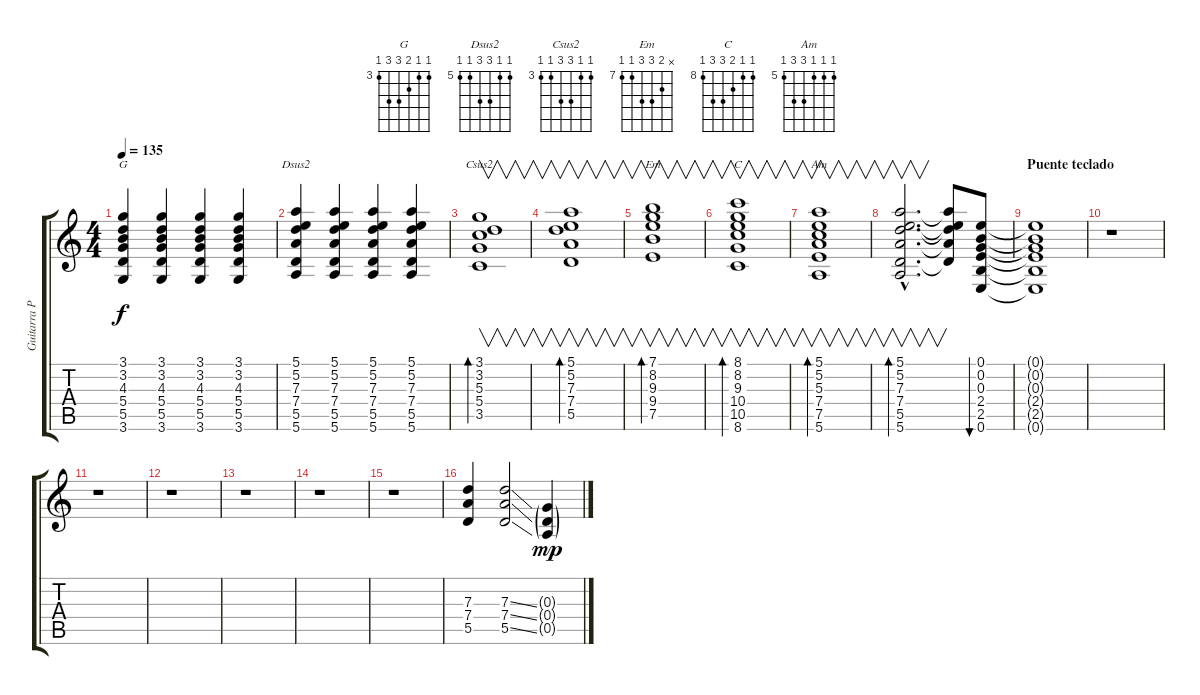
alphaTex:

\track ("Guitarra Primera" "Guitarra P") {instrument electricguitarjazz}
\staff {score tabs}
\tuning (E4 B3 G3 D3 A2 E2) {hide}
\chord ("G" 3 3 4 5 5 3) {firstfret 3}
\chord ("Dsus2" 5 5 7 7 5 5) {firstfret 5}
\chord ("Csus2" 3 3 5 5 3 3) {firstfret 3}
\chord ("Em" x 8 9 9 7 7) {firstfret 7}
\chord ("C" 8 8 9 10 10 8) {firstfret 8}
\chord ("Am" 5 5 5 7 7 5) {firstfret 5}
\ts (4 4)
\tempo 135
\clef g2
\ks c
(3.1 3.2 4.3 5.4 5.5 3.6).4{ch "G" dy f} (3.1 3.2 4.3 5.4 5.5 3.6).4 (3.1 3.2 4.3 5.4 5.5 3.6).4 (3.1 3.2 4.3 5.4 5.5 3.6).4 |
(5.1 5.2 7.3 7.4 5.5 5.6).4{ch "Dsus2"} (5.1 5.2 7.3 7.4 5.5 5.6).4 (5.1 5.2 7.3 7.4 5.5 5.6).4 (5.1 5.2 7.3 7.4 5.5 5.6).4 |
(3.1 3.2 5.3 5.4 3.5).1{v bd 60 ch "Csus2" volume 12 instrument electricguitarjazz} |
(5.1 5.2 7.3 7.4 5.5).1{v bd 60} |
(7.1 8.2 9.3 9.4 7.5).1{v bd 60 ch "Em"} |
(8.1 8.2 9.3 10.4 10.5 8.6).1{v bd 60 ch "C"} |
(5.1 5.2 5.3 7.4 7.5 5.6).1{v bd 60 ch "Am"} |
(5.1{hac} 5.2{hac} 7.3{hac} 7.4{hac} 5.5{hac} 5.6{hac}).2{v d bd 60} (5.1{t} 5.2{t} 7.3{t} 7.4{t} 5.5{t}).8 (0.1 0.2 0.3 2.4 2.5 0.6).8{bu 480} |
\section ("" "Puente teclado")
(0.1{t} 0.2{t} 0.3{t} 2.4{t} 2.5{t} 0.6{t}).1 |
r.1 |
r.1 |
r.1 |
r.1 |
r.1 |
r.1 |
(7.3 7.4 5.5).4{volume 11 instrument overdrivenguitar} (7.3{ss} 7.4{ss} 5.5{ss}).2 (0.3{g} 0.4{g} 0.5{g}).4{dy mp}
